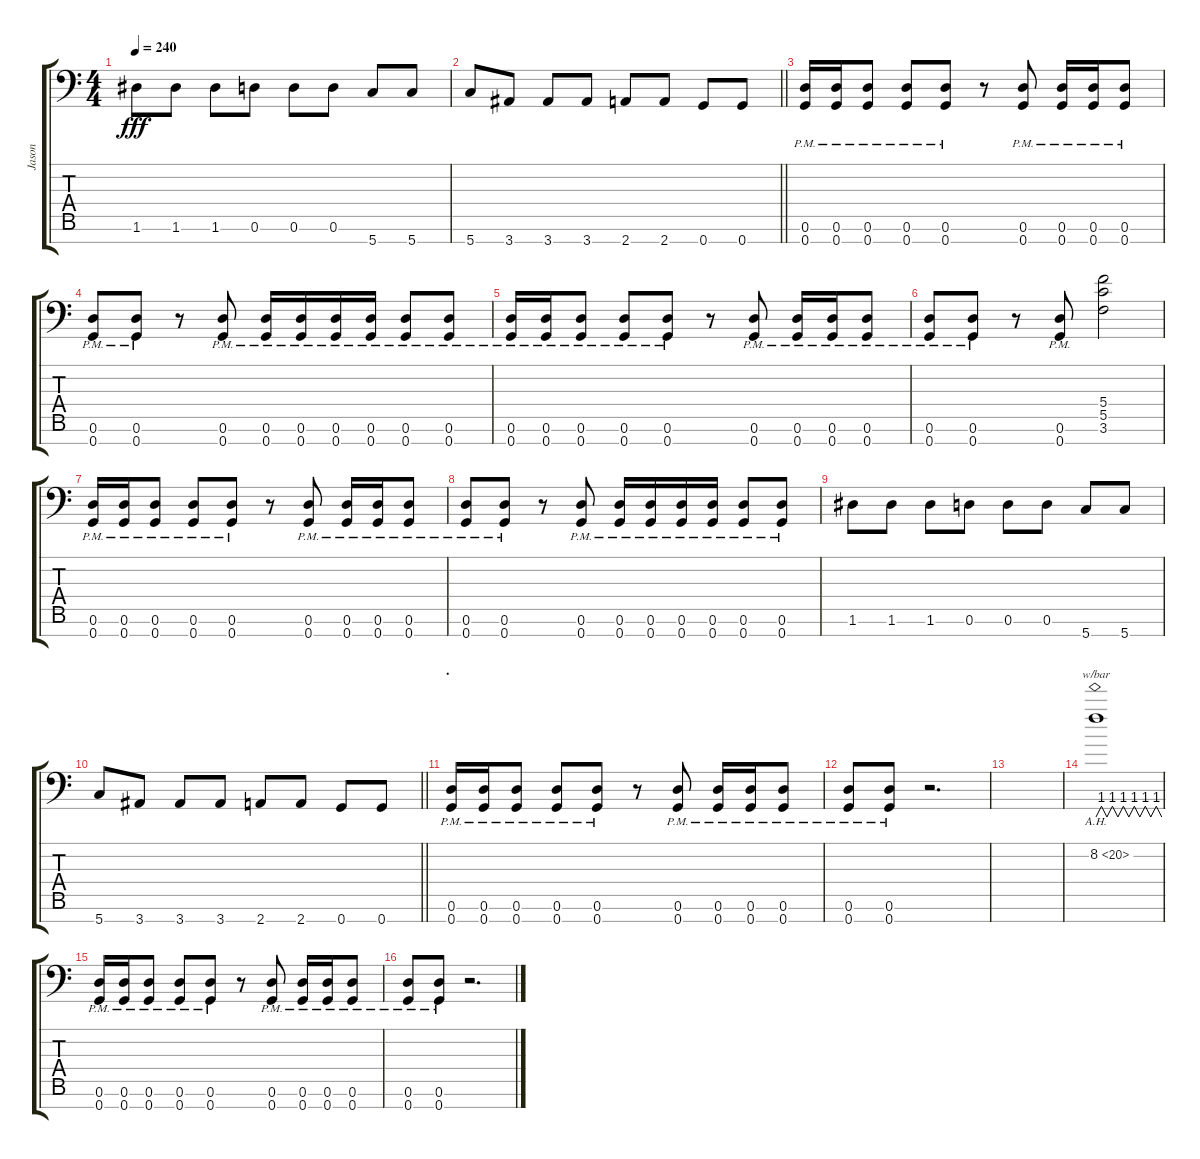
\track ("Jason" "Jason") {instrument distortionguitar}
\staff {score tabs}
\tuning (D4 A3 F3 C3 G2 D2 G1) {hide}
\ts (4 4)
\tempo 240
\clef f4
\ks c
1.6.8{dy fff} 1.6.8 1.6.8 0.6.8 0.6.8 0.6.8 5.7.8 5.7.8 |
\barLineRight lightlight
5.7.8 3.7.8 3.7.8 3.7.8 2.7.8 2.7.8 0.7.8 0.7.8 |
(0.6{pm} 0.7{pm}).16 (0.6{pm} 0.7{pm}).16 (0.6{pm} 0.7{pm}).8 (0.6{pm} 0.7{pm}).8 (0.6{pm} 0.7{pm}).8 r.8 (0.6{pm} 0.7{pm}).8 (0.6{pm} 0.7{pm}).16 (0.6{pm} 0.7{pm}).16 (0.6{pm} 0.7{pm}).8 |
(0.6{pm} 0.7{pm}).8 (0.6{pm} 0.7{pm}).8 r.8 (0.6{pm} 0.7{pm}).8 (0.6{pm} 0.7{pm}).16 (0.6{pm} 0.7{pm}).16 (0.6 0.7{pm}).16 (0.6{pm} 0.7{pm}).16 (0.6{pm} 0.7{pm}).8 (0.6{pm} 0.7{pm}).8 |
(0.6{pm} 0.7{pm}).16 (0.6{pm} 0.7{pm}).16 (0.6{pm} 0.7{pm}).8 (0.6{pm} 0.7{pm}).8 (0.6{pm} 0.7{pm}).8 r.8 (0.6{pm} 0.7{pm}).8 (0.6{pm} 0.7{pm}).16 (0.6{pm} 0.7{pm}).16 (0.6{pm} 0.7{pm}).8 |
(0.6{pm} 0.7{pm}).8 (0.6{pm} 0.7{pm}).8 r.8 (0.6{pm} 0.7{pm}).8 (5.4 5.5 3.6).2 |
(0.6{pm} 0.7{pm}).16 (0.6{pm} 0.7{pm}).16 (0.6{pm} 0.7{pm}).8 (0.6{pm} 0.7{pm}).8 (0.6{pm} 0.7{pm}).8 r.8 (0.6{pm} 0.7{pm}).8 (0.6{pm} 0.7{pm}).16 (0.6{pm} 0.7{pm}).16 (0.6{pm} 0.7{pm}).8 |
(0.6{pm} 0.7{pm}).8 (0.6{pm} 0.7{pm}).8 r.8 (0.6{pm} 0.7{pm}).8 (0.6{pm} 0.7{pm}).16 (0.6{pm} 0.7{pm}).16 (0.6 0.7{pm}).16 (0.6{pm} 0.7{pm}).16 (0.6{pm} 0.7{pm}).8 (0.6{pm} 0.7{pm}).8 |
1.6.8 1.6.8 1.6.8 0.6.8 0.6.8 0.6.8 5.7.8 5.7.8 |
\barLineRight lightlight
5.7.8 3.7.8 3.7.8 3.7.8 2.7.8 2.7.8 0.7.8 0.7.8 |
\section ("" ".")
(0.6{pm} 0.7{pm}).16 (0.6{pm} 0.7{pm}).16 (0.6{pm} 0.7{pm}).8 (0.6{pm} 0.7{pm}).8 (0.6{pm} 0.7{pm}).8 r.8 (0.6{pm} 0.7{pm}).8 (0.6{pm} 0.7{pm}).16 (0.6{pm} 0.7{pm}).16 (0.6{pm} 0.7{pm}).8 |
(0.6{pm} 0.7{pm}).8 (0.6{pm} 0.7{pm}).8 r.2{d} |
|
8.2{ah 12}.1{tbe (custom default 0 0 5 4 10 0 15 4 20 0 25 4 30 0 35 4 40 0 45 4 50 0 55 4 60 0)} |
(0.6{pm} 0.7{pm}).16 (0.6{pm} 0.7{pm}).16 (0.6{pm} 0.7{pm}).8 (0.6{pm} 0.7{pm}).8 (0.6{pm} 0.7{pm}).8 r.8 (0.6{pm} 0.7{pm}).8 (0.6{pm} 0.7{pm}).16 (0.6{pm} 0.7{pm}).16 (0.6{pm} 0.7{pm}).8 |
(0.6{pm} 0.7{pm}).8 (0.6{pm} 0.7{pm}).8 r.2{d}
